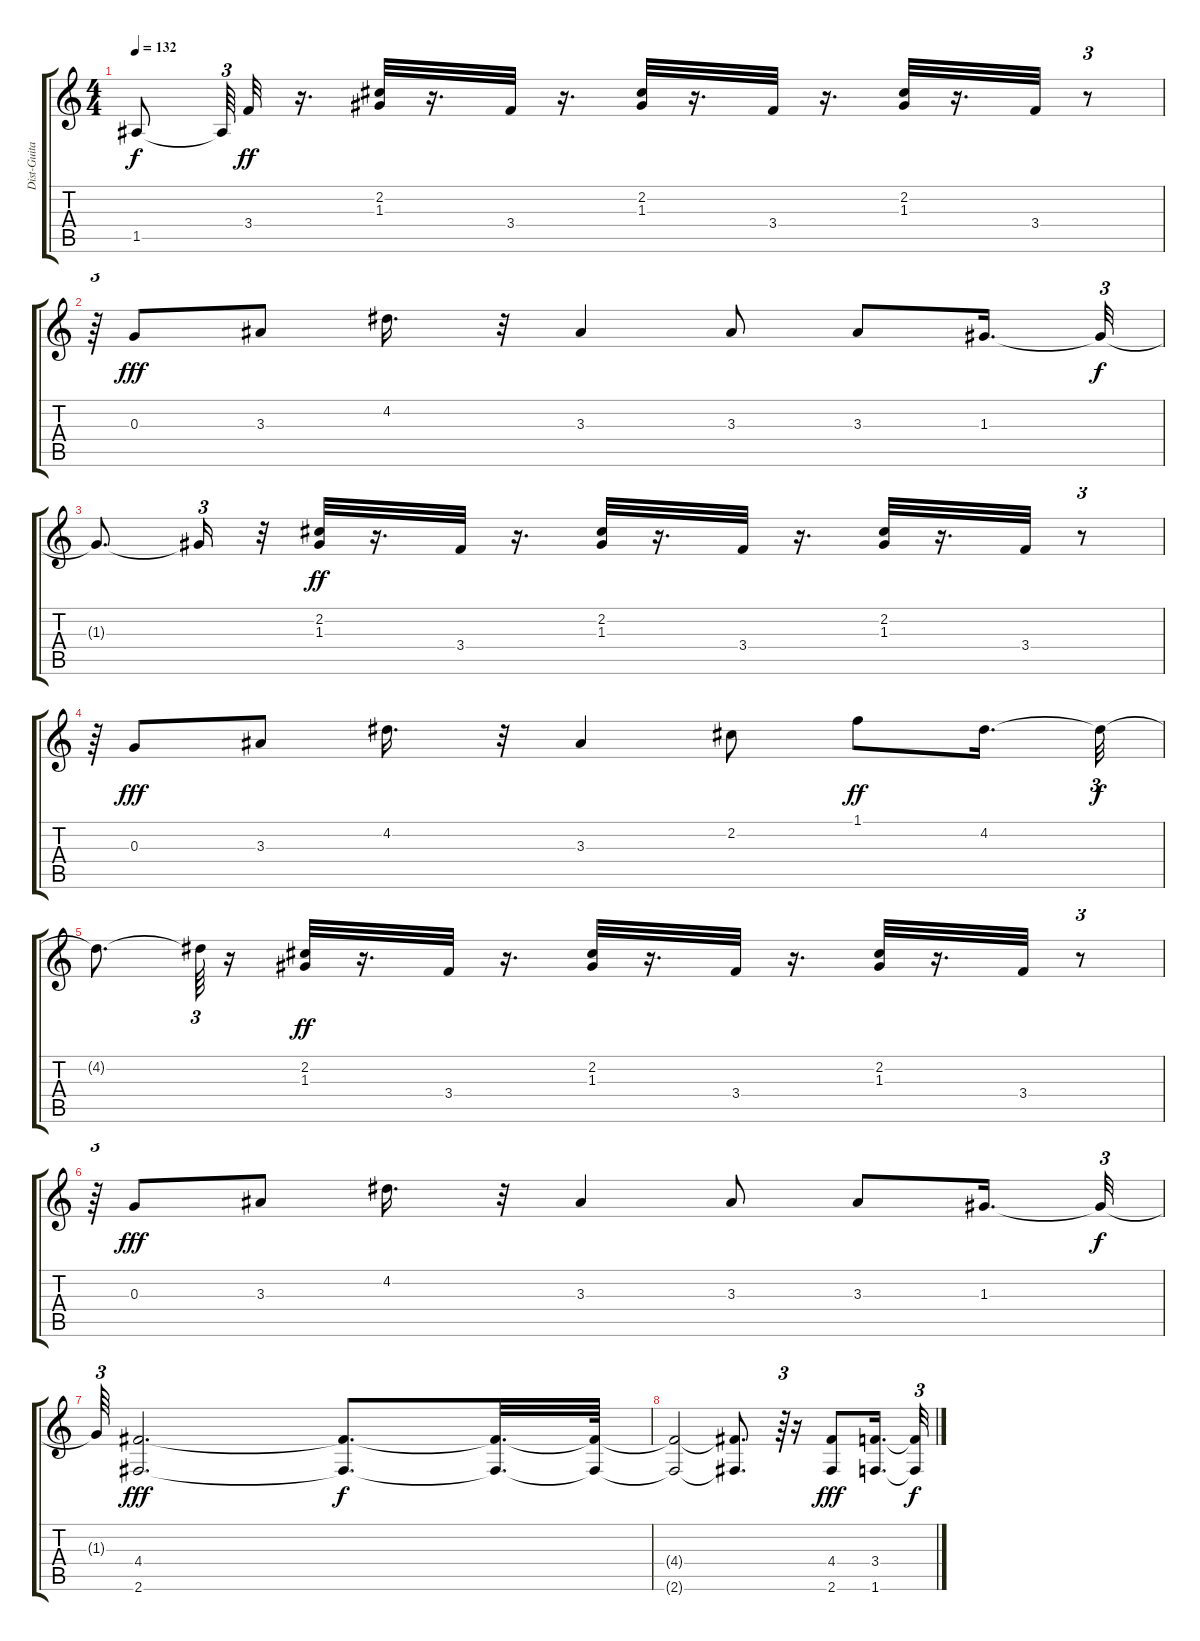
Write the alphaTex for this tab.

\track ("Dist-Guitar" "Dist-Guita") {instrument distortionguitar}
\staff {score tabs}
\tuning (E4 B3 G3 D3 A2 E2) {hide}
\ts (4 4)
\tempo 132
\clef g2
\ks c
1.5{t}.8{dy f} 1.5{t}.64{tu (3 2) beam splitsecondary} 3.4.32{dy ff} r.16{d} (2.2 1.3).32 r.16{d} 3.4.32 r.16{d} (2.2 1.3).32 r.16{d} 3.4.32 r.16{d} (2.2 1.3).32 r.16{d} 3.4.32 r.8{tu (3 2)} |
r.64{tu (3 2)} 0.3.8{dy fff} 3.3.8 4.2.16{d} r.32 3.3.4 3.3.8 3.3.8 1.3.16{d} 1.3{t}.32{tu (3 2) dy f} |
1.3{t}.8{d} 1.3{t}.16{tu (3 2)} r.32 (2.2 1.3).32{dy ff} r.16{d} 3.4.32 r.16{d} (2.2 1.3).32 r.16{d} 3.4.32 r.16{d} (2.2 1.3).32 r.16{d} 3.4.32 r.8{tu (3 2)} |
r.64{tu (3 2)} 0.3.8{dy fff} 3.3.8 4.2.16{d} r.32 3.3.4 2.2.8 1.1.8{dy ff} 4.2.16{d} 4.2{t}.32{tu (3 2) dy f} |
4.2{t}.8{d} 4.2{t}.64{tu (3 2)} r.16 (2.2 1.3).32{dy ff} r.16{d} 3.4.32 r.16{d} (2.2 1.3).32 r.16{d} 3.4.32 r.16{d} (2.2 1.3).32 r.16{d} 3.4.32 r.8{tu (3 2)} |
r.64{tu (3 2)} 0.3.8{dy fff} 3.3.8 4.2.16{d} r.32 3.3.4 3.3.8 3.3.8 1.3.16{d} 1.3{t}.32{tu (3 2) dy f} |
1.3{t}.64{tu (3 2)} (4.4 2.6).2{d dy fff} (4.4{t} 2.6{t}).8{d dy f} (4.4{t} 2.6{t}).32{d} (4.4{t} 2.6{t}).64 |
(4.4{t} 2.6{t}).2 (4.4{t} 2.6{t}).8{d} r.64{tu (3 2)} r.16 (4.4 2.6).8{dy fff} (3.4 1.6).16{d} (3.4{t} 1.6{t}).32{tu (3 2) dy f}
